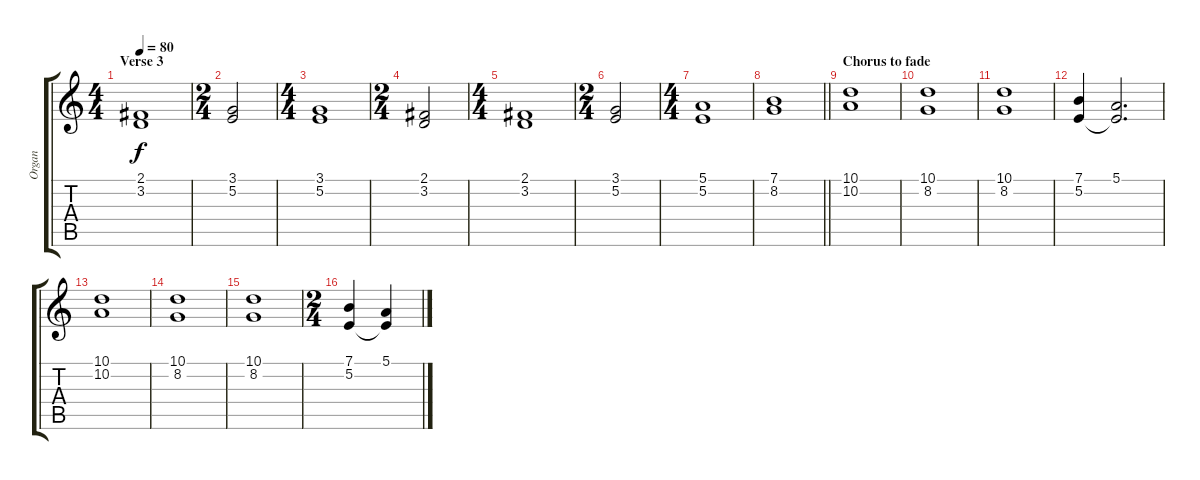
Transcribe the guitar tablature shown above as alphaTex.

\track ("Organ" "Organ") {instrument drawbarorgan}
\staff {score tabs}
\tuning (E4 B3 G3 D3 A2 E2) {hide}
\ts (4 4)
\section ("" "Verse 3")
\tempo 80
\clef g2
\ks c
(2.1 3.2).1{dy f} |
\ts (2 4)
(3.1 5.2).2 |
\ts (4 4)
(3.1 5.2).1 |
\ts (2 4)
(2.1 3.2).2 |
\ts (4 4)
(2.1 3.2).1 |
\ts (2 4)
(3.1 5.2).2 |
\ts (4 4)
(5.1 5.2).1 |
\barLineRight lightlight
(7.1 8.2).1 |
\section ("" "Chorus to fade")
(10.1 10.2).1 |
(10.1 8.2).1 |
(10.1 8.2).1 |
(7.1 5.2).4 (5.1 5.2{t}).2{d} |
(10.1 10.2).1 |
(10.1 8.2).1 |
(10.1 8.2).1 |
\ts (2 4)
(7.1 5.2).4 (5.1 5.2{t}).4
